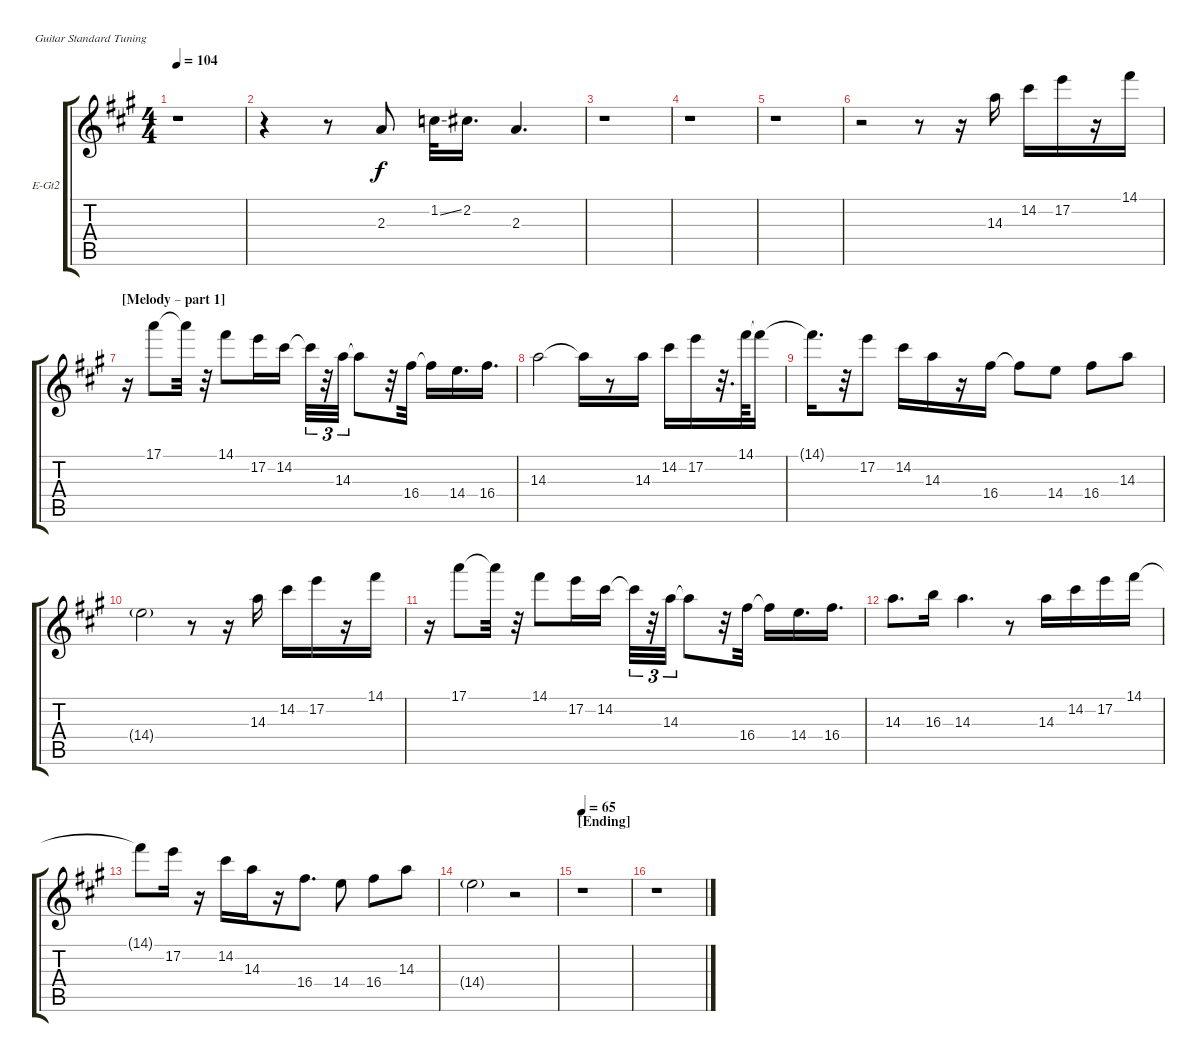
\bracketExtendMode groupsimilarinstruments
\firstSystemTrackNameOrientation horizontal
\otherSystemsTrackNameOrientation horizontal
\track ("Electric Guitar 2 (right)" "E-Gt2") {instrument overdrivenguitar}
\staff {score tabs}
\tuning (E4 B3 G3 D3 A2 E2)
\ts (4 4)
\tempo 104
\clef g2
\ks a
r.1{dy mf} |
r.4 r.8 2.3.8{dy f} 1.2{ss}.32 2.2.16{d} 2.3.4{d} |
r.1 |
r.1 |
r.1 |
r.2 r.8 r.16 14.3.16 14.2.16 17.2.16 r.16 14.1.16 |
\section ("" "[Melody – part 1] ")
r.16 17.1.8 17.1{t}.32 r.32 14.1.8 17.2.16 14.2.16 14.2{t}.32{tu (3 2)} r.32{tu (3 2)} 14.3.32{tu (3 2)} 14.3{t}.8 r.32 16.4.32 16.4{t}.16 14.4.16{d} 16.4.16{d} |
14.3.2 14.3{t}.16 r.8 14.3.16 14.2.16 17.2.16 r.32{d} 14.1.64 14.1{t}.16 |
14.1{t}.16{d} r.32 17.2.8 14.2.16 14.3.16 r.16 16.4.16 16.4{t}.8 14.4.8 16.4.8 14.3.8 |
14.4{g}.2 r.8 r.16 14.3.16 14.2.16 17.2.16 r.16 14.1.16 |
r.16 17.1.8 17.1{t}.32 r.32 14.1.8 17.2.16 14.2.16 14.2{t}.32{tu (3 2)} r.32{tu (3 2)} 14.3.32{tu (3 2)} 14.3{t}.8 r.32 16.4.32 16.4{t}.16 14.4.16{d} 16.4.16{d} |
14.3.8{d} 16.3.16 14.3.4{d} r.8 14.3.16 14.2.16 17.2.16 14.1.16 |
14.1{t}.8 17.2.16 r.16 14.2.16 14.3.16 r.16 16.4.8{d} 14.4.8 16.4.8 14.3.8 |
14.4{g}.2 r.2 |
\section ("" "[Ending]")
\tempo 65
r.1 |
r.1
